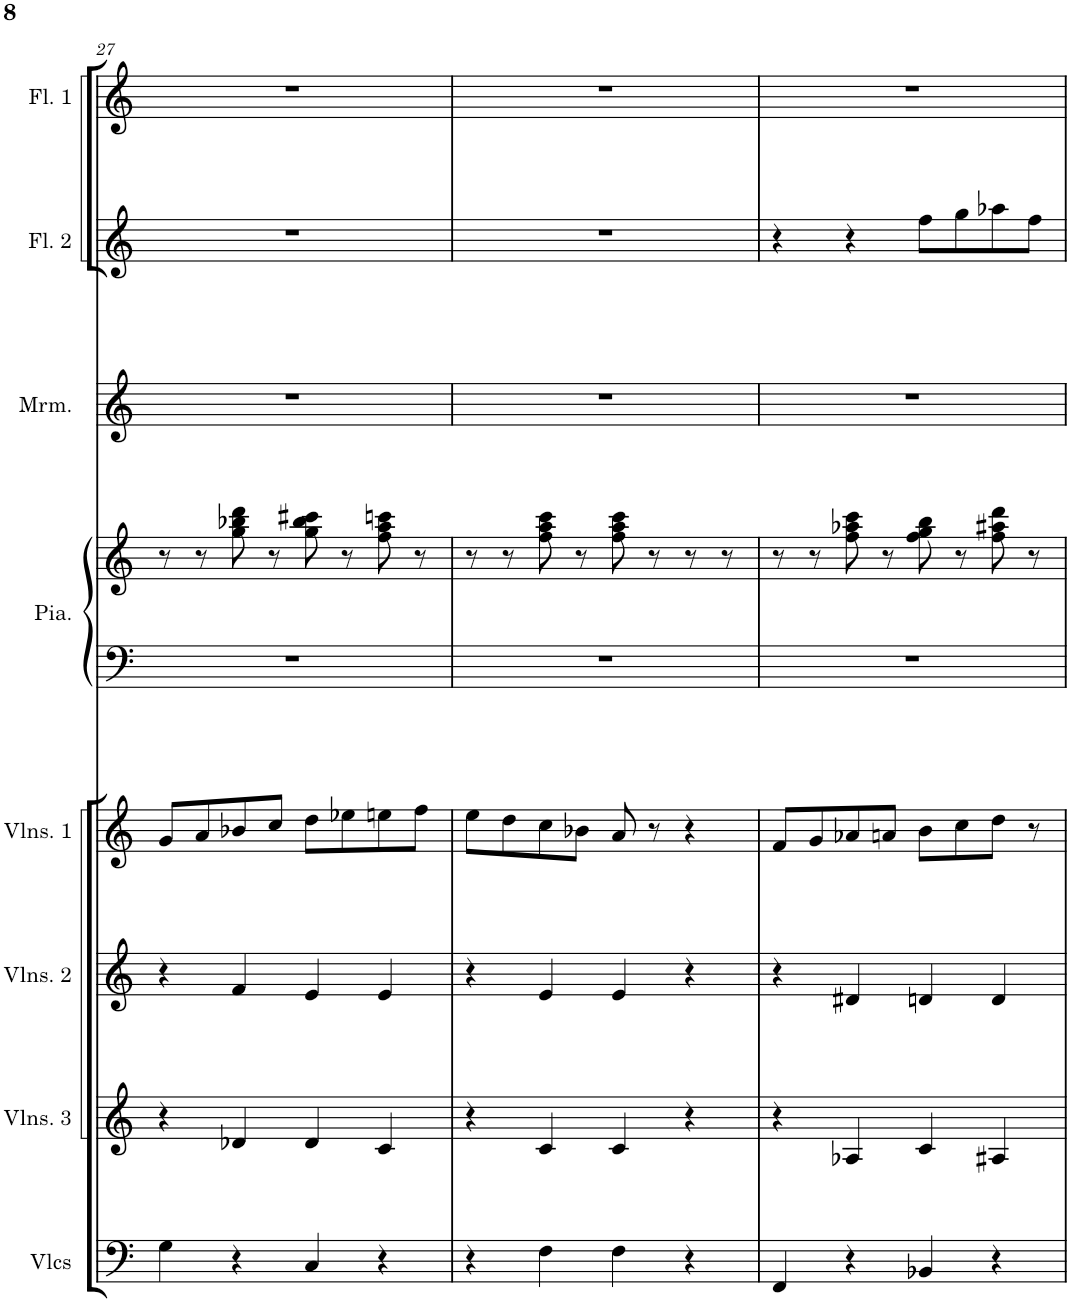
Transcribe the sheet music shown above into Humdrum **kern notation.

**kern	**kern	**kern	**kern	**kern	**kern	**kern	**kern	**kern
*part8	*part7	*part6	*part5	*part4	*part4	*part3	*part2	*part1
*staff9	*staff8	*staff7	*staff6	*staff5	*staff4	*staff3	*staff2	*staff1
*I"Cellos	*I"Violins 3	*I"Violins 2	*I"Violins 1	*I"Piano	*	*I"Marimba	*I"Flute 2	*I"Flute 1
*	*I'Vlns. 3	*I'Vlns. 2	*I'Vlns. 1	*I'Pia.	*	*I'Mrm.	*I'Fl. 2	*I'Fl. 1
!!LO:PB:g=z
*clefF4	*clefG2	*clefG2	*clefG2	*clefF4	*clefG2	*clefG2	*clefG2	*clefG2
*k[]	*k[]	*k[]	*k[]	*k[]	*k[]	*k[]	*k[]	*k[]
*M4/4	*M4/4	*M4/4	*M4/4	*M4/4	*M4/4	*M4/4	*M4/4	*M4/4
=27	=27	=27	=27	=27	=27	=27	=27	=27
4G\	4r	4r	8g/L	1r	8r	1r	1r	1r
.	.	.	8a/	.	8r	.	.	.
4r	4d-X/	4f/	8b-X/	.	8gg\ 8bb-X\ 8ddd\	.	.	.
.	.	.	8cc/J	.	8r	.	.	.
4C/	4d-/	4e/	8dd\L	.	8gg\ 8bb-\ 8ccc#X\	.	.	.
.	.	.	8ee-X\	.	8r	.	.	.
4r	4c/	4e/	8een\	.	8ff\ 8aa\ 8cccn\	.	.	.
.	.	.	8ff\J	.	8r	.	.	.
=28	=28	=28	=28	=28	=28	=28	=28	=28
4r	4r	4r	8ee\L	1r	8r	1r	1r	1r
.	.	.	8dd\	.	8r	.	.	.
4F\	4c/	4e/	8cc\	.	8ff\ 8aa\ 8ccc\	.	.	.
.	.	.	8b-X\J	.	8r	.	.	.
4F\	4c/	4e/	8a/	.	8ff\ 8aa\ 8ccc\	.	.	.
.	.	.	8r	.	8r	.	.	.
4r	4r	4r	4r	.	8r	.	.	.
.	.	.	.	.	8r	.	.	.
=29	=29	=29	=29	=29	=29	=29	=29	=29
4FF/	4r	4r	8f/L	1r	8r	1r	4r	1r
.	.	.	8g/	.	8r	.	.	.
4r	4A-X/	4d#X/	8a-X/	.	8ff\ 8aa-X\ 8ccc\	.	4r	.
.	.	.	8an/J	.	8r	.	.	.
4BB-X/	4c/	4dn/	8b\L	.	8ff\ 8gg\ 8bb\	.	8ff\L	.
.	.	.	8cc\	.	8r	.	8gg\	.
4r	4A#X/	4d/	8dd\J	.	8ff\ 8aa#X\ 8ddd\	.	8aa-X\	.
.	.	.	8r	.	8r	.	8ff\J	.
=	=	=	=	=	=	=	=	=
*-	*-	*-	*-	*-	*-	*-	*-	*-
